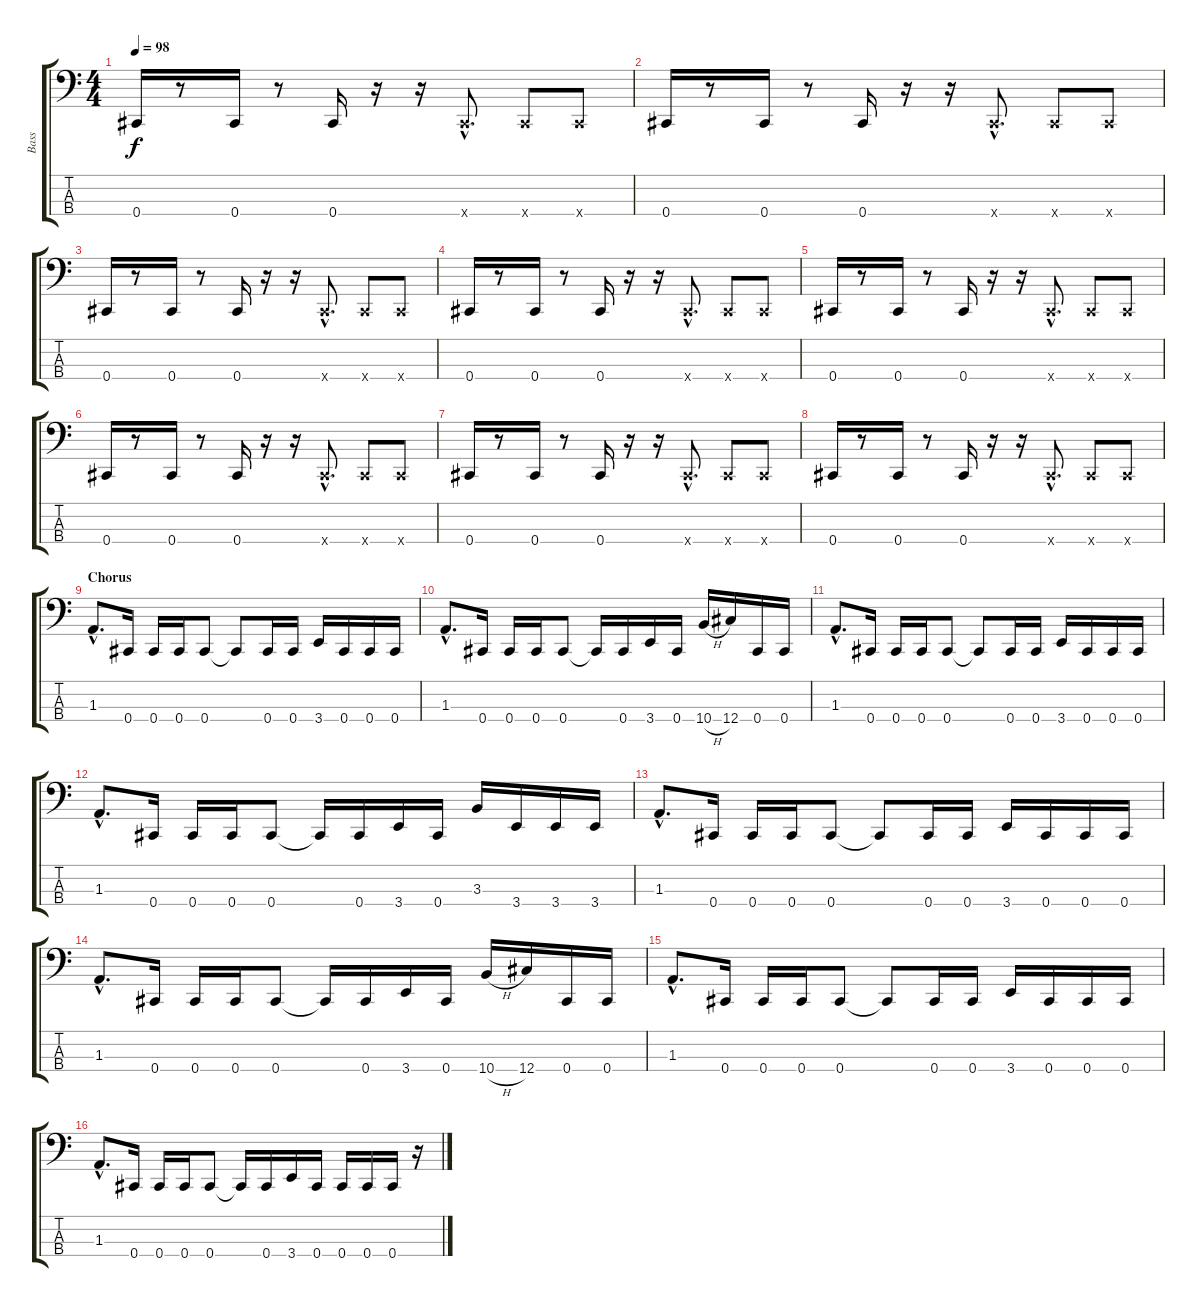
\track ("Bass" "Bass") {instrument electricbasspick}
\staff {score tabs}
\tuning (Gb2 Db2 Ab1 Db1) {hide}
\ts (4 4)
\tempo 98
\clef f4
\ks c
0.4.16{dy f} r.8 0.4.16 r.8 0.4.16 r.16 r.16 0.4{hac x}.8{d} 0.4{x}.8 0.4{x}.8 |
0.4.16 r.8 0.4.16 r.8 0.4.16 r.16 r.16 0.4{hac x}.8{d} 0.4{x}.8 0.4{x}.8 |
0.4.16 r.8 0.4.16 r.8 0.4.16 r.16 r.16 0.4{hac x}.8{d} 0.4{x}.8 0.4{x}.8 |
0.4.16 r.8 0.4.16 r.8 0.4.16 r.16 r.16 0.4{hac x}.8{d} 0.4{x}.8 0.4{x}.8 |
0.4.16 r.8 0.4.16 r.8 0.4.16 r.16 r.16 0.4{hac x}.8{d} 0.4{x}.8 0.4{x}.8 |
0.4.16 r.8 0.4.16 r.8 0.4.16 r.16 r.16 0.4{hac x}.8{d} 0.4{x}.8 0.4{x}.8 |
0.4.16 r.8 0.4.16 r.8 0.4.16 r.16 r.16 0.4{hac x}.8{d} 0.4{x}.8 0.4{x}.8 |
0.4.16 r.8 0.4.16 r.8 0.4.16 r.16 r.16 0.4{hac x}.8{d} 0.4{x}.8 0.4{x}.8 |
\section ("" "Chorus")
1.3{hac}.8{d} 0.4.16 0.4.16 0.4.16 0.4.8 0.4{t}.8 0.4.16 0.4.16 3.4.16 0.4.16 0.4.16 0.4.16 |
1.3{hac}.8{d} 0.4.16 0.4.16 0.4.16 0.4.8 0.4{t}.16 0.4.16 3.4.16 0.4.16 10.4{h}.16 12.4.16 0.4.16 0.4.16 |
1.3{hac}.8{d} 0.4.16 0.4.16 0.4.16 0.4.8 0.4{t}.8 0.4.16 0.4.16 3.4.16 0.4.16 0.4.16 0.4.16 |
1.3{hac}.8{d} 0.4.16 0.4.16 0.4.16 0.4.8 0.4{t}.16 0.4.16 3.4.16 0.4.16 3.3.16 3.4.16 3.4.16 3.4.16 |
1.3{hac}.8{d} 0.4.16 0.4.16 0.4.16 0.4.8 0.4{t}.8 0.4.16 0.4.16 3.4.16 0.4.16 0.4.16 0.4.16 |
1.3{hac}.8{d} 0.4.16 0.4.16 0.4.16 0.4.8 0.4{t}.16 0.4.16 3.4.16 0.4.16 10.4{h}.16 12.4.16 0.4.16 0.4.16 |
1.3{hac}.8{d} 0.4.16 0.4.16 0.4.16 0.4.8 0.4{t}.8 0.4.16 0.4.16 3.4.16 0.4.16 0.4.16 0.4.16 |
1.3{hac}.8{d} 0.4.16 0.4.16 0.4.16 0.4.8 0.4{t}.16 0.4.16 3.4.16 0.4.16 0.4.16 0.4.16 0.4.16 r.16
